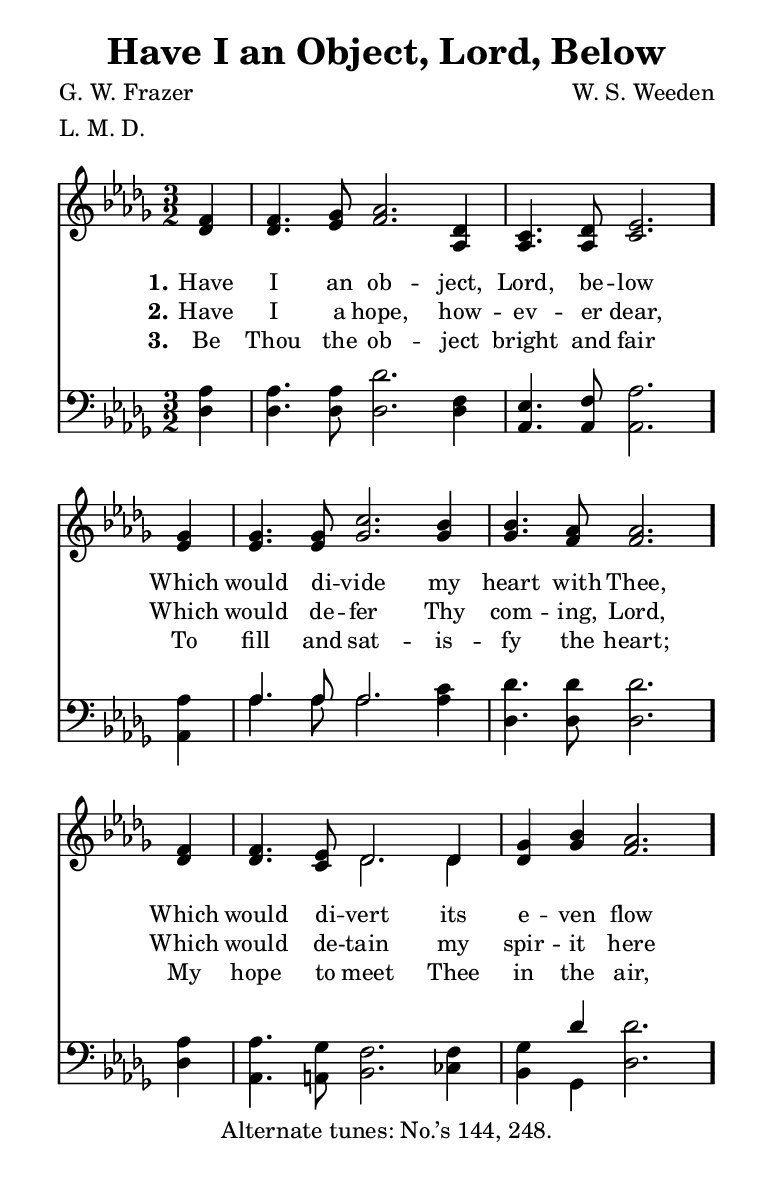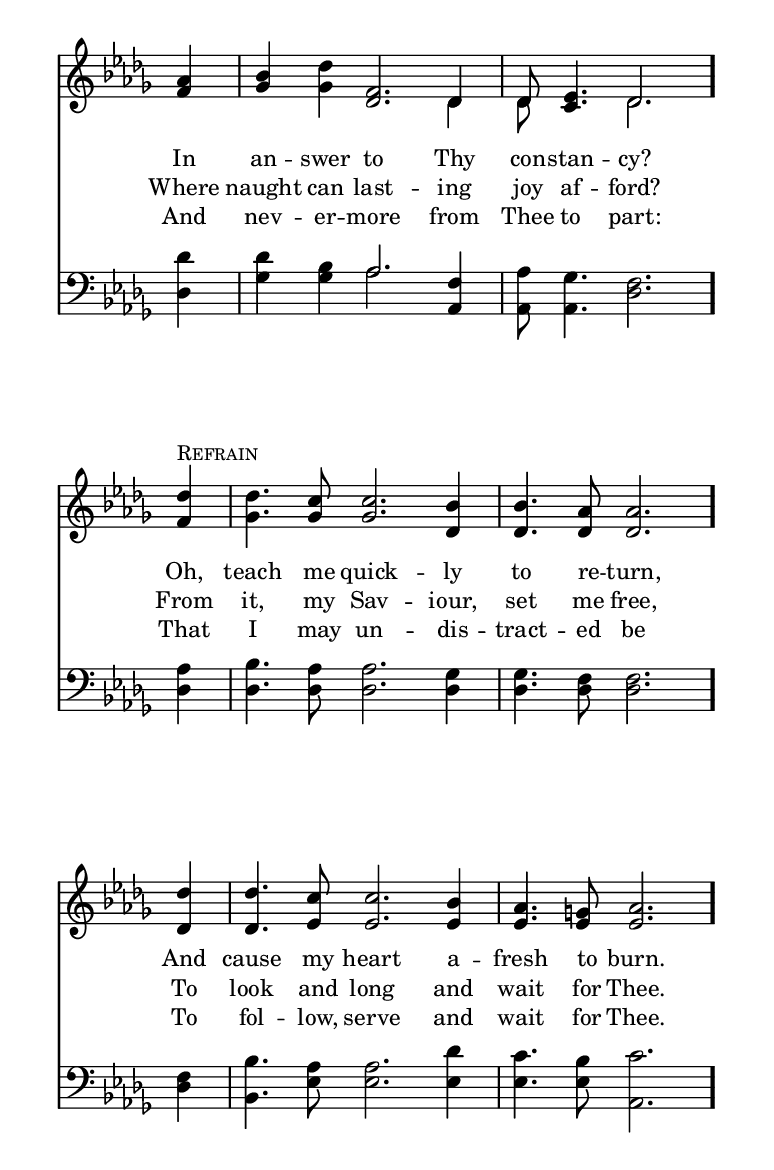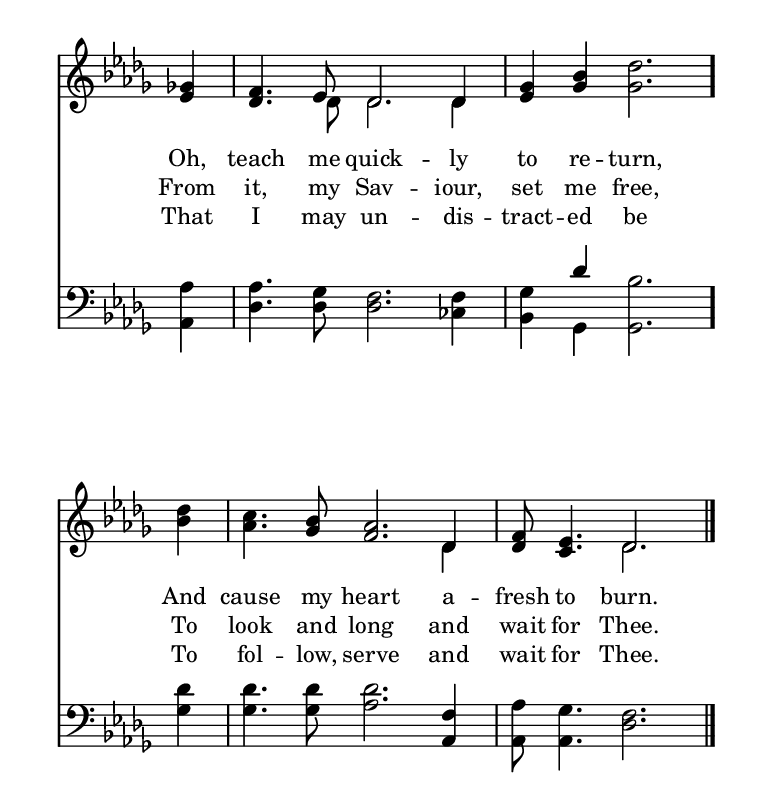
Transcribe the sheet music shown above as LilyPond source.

\include "common/global.ily"
\paper {
  \include "common/paper.ily"
  ragged-last-bottom = ##t
  systems-per-page = #(cond (is-eogsized 4) (#t #f))
  system-count = #(cond (is-eogsized 6) (#t #f))
  page-count = ##f
  oddFooterMarkup = \markup { \fill-line { \on-the-fly \first-page "Alternate tunes: No.’s 144, 248." } }
}

\header{
  hymnnumber = "164"
  title = "Have I an Object, Lord, Below"
  tunename = "Mother’s Prayer"
  meter = "L. M. D."
  poet = "G. W. Frazer"
  composer = "W. S. Weeden"
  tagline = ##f
}

patternAA = { c4 | c4. c8 c2. c4 | c4. c8 c2. }
patternAB = { c4 | c4. c8 c2. c4 | c4  c4 c2. }
patternAC = { c4 | c4. c8 c2. c4 | c8 c4. c2. }

patternBA = { c4 | c4  c4 c2. c4 | c8 c4. c2. }

global = {
  \include "common/overrides.ily"
  \override Staff.TimeSignature.style = #'numbered
  \time 3/2
  \override Score.MetronomeMark.transparent = ##t % hide all fermata changes too
  \tempo 2=70
  \key des \major
  \partial 4
  \autoBeamOff
}

notesSoprano = {
\global
\relative c' {

  \changePitch \patternAA { f | f ges aes des, | c des ees }
  \changePitch \patternAA { ges | ges ges c bes | bes aes aes }
  \changePitch \patternAB { f | f ees des des | ges bes aes }
  \changePitch \patternBA { aes | bes des f, des | des ees des } \eogbreak

  << s^\markup { \small \caps "Refrain" }
  \changePitch \patternAA { des' | des c c bes | bes aes aes } >>
  \changePitch \patternAA { des | des c c bes | aes g aes }
  \changePitch \patternAB { ges | f ees des des | ges bes des }
  \changePitch \patternAC { des | c bes aes des, | f ees des }

  \bar "|."

}
}

notesAlto = {
\global
\relative e' {

  \changePitch \patternAA { des | des ees f aes, | aes aes c }
  \changePitch \patternAA { ees | ees ees ges ges | ges f f }
  \changePitch \patternAB { des | des c des des | des ges f }
  \changePitch \patternBA { f | ges ges des des | des c des }

  \changePitch \patternAA { f | ges ges ges des | des des des }
  \changePitch \patternAA { des | des ees ees ees | ees ees ees }
  \changePitch \patternAB { ees | des des des des | ees ges ges }
  \changePitch \patternAC { bes | aes ges f des | des c des }

}
}

notesTenor = {
\global
\relative a {

  \changePitch \patternAA { aes | aes aes des f, | ees f aes }
  \changePitch \patternAA { aes | aes aes aes c | des des des }
  \changePitch \patternAB { aes | aes ges f f | ges des' des }
  \changePitch \patternBA { des | des bes aes f | aes ges f }

  \changePitch \patternAA { aes | bes aes aes ges | ges f f }
  \changePitch \patternAA { f | bes aes aes des | c bes c }
  \changePitch \patternAB { aes | aes ges f f | ges des' bes }
  \changePitch \patternAC { des | des des des f, | aes ges f }

}
}

notesBass = {
\global
\relative f {

  \changePitch \patternAA { des | des des des des | aes aes aes }
  \changePitch \patternAA { aes | aes' aes aes aes | des, des des }
  \changePitch \patternAB { des | aes a bes ces | bes ges des' }
  \changePitch \patternBA { des | ges ges aes aes, | aes aes des }

  \changePitch \patternAA { des | des des des des | des des des }
  \changePitch \patternAA { des | bes ees ees ees | ees ees aes, }
  \changePitch \patternAB { aes | des des des ces | bes ges ges }
  \changePitch \patternAC { ges' | ges ges aes aes, | aes aes des }

}
}

wordsA = \lyricmode {
\set stanza = "1."

Have I an ob -- ject, Lord, be -- low \bar "."
Which would di -- vide my heart with Thee, \bar "."
Which would di -- vert its e -- ven flow \bar "."
In an -- swer to Thy con -- stan -- cy? \bar "."
Oh, teach me quick -- ly to re -- turn, \bar "."
And cause my heart a -- fresh to burn. \bar "."
%{HIDE>%} Oh, teach me quick -- ly to re -- turn, \bar "."
And cause my heart a -- fresh to burn. %{<HIDE%} \bar "."

}

wordsB = \lyricmode {
\set stanza = "2."

Have I a hope, how -- ev -- er dear,
Which would de -- fer Thy com -- ing, Lord,
Which would de -- tain my spir -- it here
Where naught can last -- ing joy af -- ford?
From it, my Sav -- iour, set me free,
To look and long and wait for Thee.
%{HIDE>%} From it, my Sav -- iour, set me free,
To look and long and wait for Thee. %{<HIDE%}

}

wordsC = \lyricmode {
\set stanza = "3."

Be Thou the ob -- ject bright and fair
To fill and sat -- is -- fy the heart;
My hope to meet Thee in the air,
And nev -- er -- more from Thee to part:
That I may un -- dis -- tract -- ed be
To fol -- low, serve and wait for Thee.
%{HIDE>%} That I may un -- dis -- tract -- ed be
To fol -- low, serve and wait for Thee. %{<HIDE%}

}

\score {
  \context ChoirStaff <<
    \context Staff = upper <<
      \set Staff.autoBeaming = ##f
      \set ChoirStaff.systemStartDelimiter = #'SystemStartBar
      \set ChoirStaff.printPartCombineTexts = ##f
      \partcombine #'(2 . 9) \notesSoprano \notesAlto
      \context NullVoice = sopranos { \voiceOne << \notesSoprano >> }
      \context NullVoice = altos { \voiceTwo << \notesAlto >> }
      \context Lyrics = one   \lyricsto sopranos \wordsA
      \context Lyrics = two   \lyricsto sopranos \wordsB
      \context Lyrics = three \lyricsto sopranos \wordsC
    >>
    \context Staff = men <<
      \set Staff.autoBeaming = ##f
      \clef bass
      \set ChoirStaff.printPartCombineTexts = ##f
      \partcombine #'(2 . 9) \notesTenor \notesBass
      \context NullVoice = tenors { \voiceOne << \notesTenor >> }
      \context NullVoice = basses { \voiceTwo << \notesBass >> }
    >>
  >>
  \layout {
    \include "common/layout.ily"
  }
  \midi{
    \include "common/midi.ily"
  }
}

\version "2.19.49"  % necessary for upgrading to future LilyPond versions.

% vi:set et ts=2 sw=2 ai nocindent syntax=lilypond:
